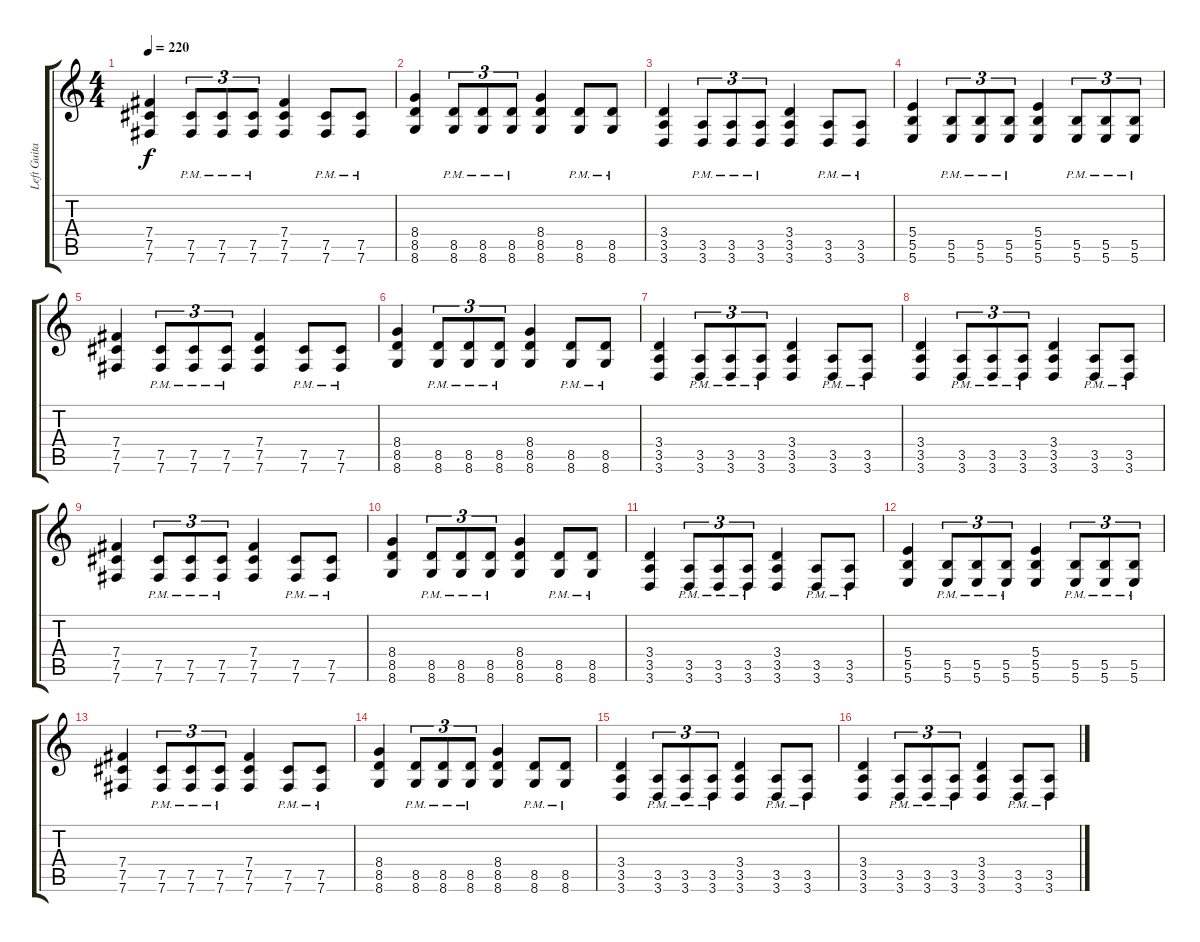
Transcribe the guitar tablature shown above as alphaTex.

\track ("Left Guitar" "Left Guita") {instrument distortionguitar}
\staff {score tabs}
\tuning (Db4 Ab3 E3 B2 Gb2 B1) {hide}
\ts (4 4)
\tempo 220
\clef g2
\ks c
(7.4 7.5 7.6).4{dy f} (7.5{pm} 7.6{pm}).8{tu (3 2)} (7.5{pm} 7.6{pm}).8{tu (3 2)} (7.5{pm} 7.6{pm}).8{tu (3 2)} (7.4 7.5 7.6).4 (7.5{pm} 7.6{pm}).8 (7.5{pm} 7.6{pm}).8 |
(8.4 8.5 8.6).4 (8.5{pm} 8.6{pm}).8{tu (3 2)} (8.5{pm} 8.6{pm}).8{tu (3 2)} (8.5{pm} 8.6{pm}).8{tu (3 2)} (8.4 8.5 8.6).4 (8.5{pm} 8.6{pm}).8 (8.5{pm} 8.6{pm}).8 |
(3.4 3.5 3.6).4 (3.5{pm} 3.6{pm}).8{tu (3 2)} (3.5{pm} 3.6{pm}).8{tu (3 2)} (3.5{pm} 3.6{pm}).8{tu (3 2)} (3.4 3.5 3.6).4 (3.5{pm} 3.6{pm}).8 (3.5{pm} 3.6{pm}).8 |
(5.4 5.5 5.6).4 (5.5{pm} 5.6{pm}).8{tu (3 2)} (5.5{pm} 5.6{pm}).8{tu (3 2)} (5.5{pm} 5.6{pm}).8{tu (3 2)} (5.4 5.5 5.6).4 (5.5{pm} 5.6{pm}).8{tu (3 2)} (5.5{pm} 5.6{pm}).8{tu (3 2)} (5.5{pm} 5.6{pm}).8{tu (3 2)} |
(7.4 7.5 7.6).4 (7.5{pm} 7.6{pm}).8{tu (3 2)} (7.5{pm} 7.6{pm}).8{tu (3 2)} (7.5{pm} 7.6{pm}).8{tu (3 2)} (7.4 7.5 7.6).4 (7.5{pm} 7.6{pm}).8 (7.5{pm} 7.6{pm}).8 |
(8.4 8.5 8.6).4 (8.5{pm} 8.6{pm}).8{tu (3 2)} (8.5{pm} 8.6{pm}).8{tu (3 2)} (8.5{pm} 8.6{pm}).8{tu (3 2)} (8.4 8.5 8.6).4 (8.5{pm} 8.6{pm}).8 (8.5{pm} 8.6{pm}).8 |
(3.4 3.5 3.6).4 (3.5{pm} 3.6{pm}).8{tu (3 2)} (3.5{pm} 3.6{pm}).8{tu (3 2)} (3.5{pm} 3.6{pm}).8{tu (3 2)} (3.4 3.5 3.6).4 (3.5{pm} 3.6{pm}).8 (3.5{pm} 3.6{pm}).8 |
(3.4 3.5 3.6).4 (3.5{pm} 3.6{pm}).8{tu (3 2)} (3.5{pm} 3.6{pm}).8{tu (3 2)} (3.5{pm} 3.6{pm}).8{tu (3 2)} (3.4 3.5 3.6).4 (3.5{pm} 3.6{pm}).8 (3.5{pm} 3.6{pm}).8 |
(7.4 7.5 7.6).4 (7.5{pm} 7.6{pm}).8{tu (3 2)} (7.5{pm} 7.6{pm}).8{tu (3 2)} (7.5{pm} 7.6{pm}).8{tu (3 2)} (7.4 7.5 7.6).4 (7.5{pm} 7.6{pm}).8 (7.5{pm} 7.6{pm}).8 |
(8.4 8.5 8.6).4 (8.5{pm} 8.6{pm}).8{tu (3 2)} (8.5{pm} 8.6{pm}).8{tu (3 2)} (8.5{pm} 8.6{pm}).8{tu (3 2)} (8.4 8.5 8.6).4 (8.5{pm} 8.6{pm}).8 (8.5{pm} 8.6{pm}).8 |
(3.4 3.5 3.6).4 (3.5{pm} 3.6{pm}).8{tu (3 2)} (3.5{pm} 3.6{pm}).8{tu (3 2)} (3.5{pm} 3.6{pm}).8{tu (3 2)} (3.4 3.5 3.6).4 (3.5{pm} 3.6{pm}).8 (3.5{pm} 3.6{pm}).8 |
(5.4 5.5 5.6).4 (5.5{pm} 5.6{pm}).8{tu (3 2)} (5.5{pm} 5.6{pm}).8{tu (3 2)} (5.5{pm} 5.6{pm}).8{tu (3 2)} (5.4 5.5 5.6).4 (5.5{pm} 5.6{pm}).8{tu (3 2)} (5.5{pm} 5.6{pm}).8{tu (3 2)} (5.5{pm} 5.6{pm}).8{tu (3 2)} |
(7.4 7.5 7.6).4 (7.5{pm} 7.6{pm}).8{tu (3 2)} (7.5{pm} 7.6{pm}).8{tu (3 2)} (7.5{pm} 7.6{pm}).8{tu (3 2)} (7.4 7.5 7.6).4 (7.5{pm} 7.6{pm}).8 (7.5{pm} 7.6{pm}).8 |
(8.4 8.5 8.6).4 (8.5{pm} 8.6{pm}).8{tu (3 2)} (8.5{pm} 8.6{pm}).8{tu (3 2)} (8.5{pm} 8.6{pm}).8{tu (3 2)} (8.4 8.5 8.6).4 (8.5{pm} 8.6{pm}).8 (8.5{pm} 8.6{pm}).8 |
(3.4 3.5 3.6).4 (3.5{pm} 3.6{pm}).8{tu (3 2)} (3.5{pm} 3.6{pm}).8{tu (3 2)} (3.5{pm} 3.6{pm}).8{tu (3 2)} (3.4 3.5 3.6).4 (3.5{pm} 3.6{pm}).8 (3.5{pm} 3.6{pm}).8 |
(3.4 3.5 3.6).4 (3.5{pm} 3.6{pm}).8{tu (3 2)} (3.5{pm} 3.6{pm}).8{tu (3 2)} (3.5{pm} 3.6{pm}).8{tu (3 2)} (3.4 3.5 3.6).4 (3.5{pm} 3.6{pm}).8 (3.5{pm} 3.6{pm}).8
